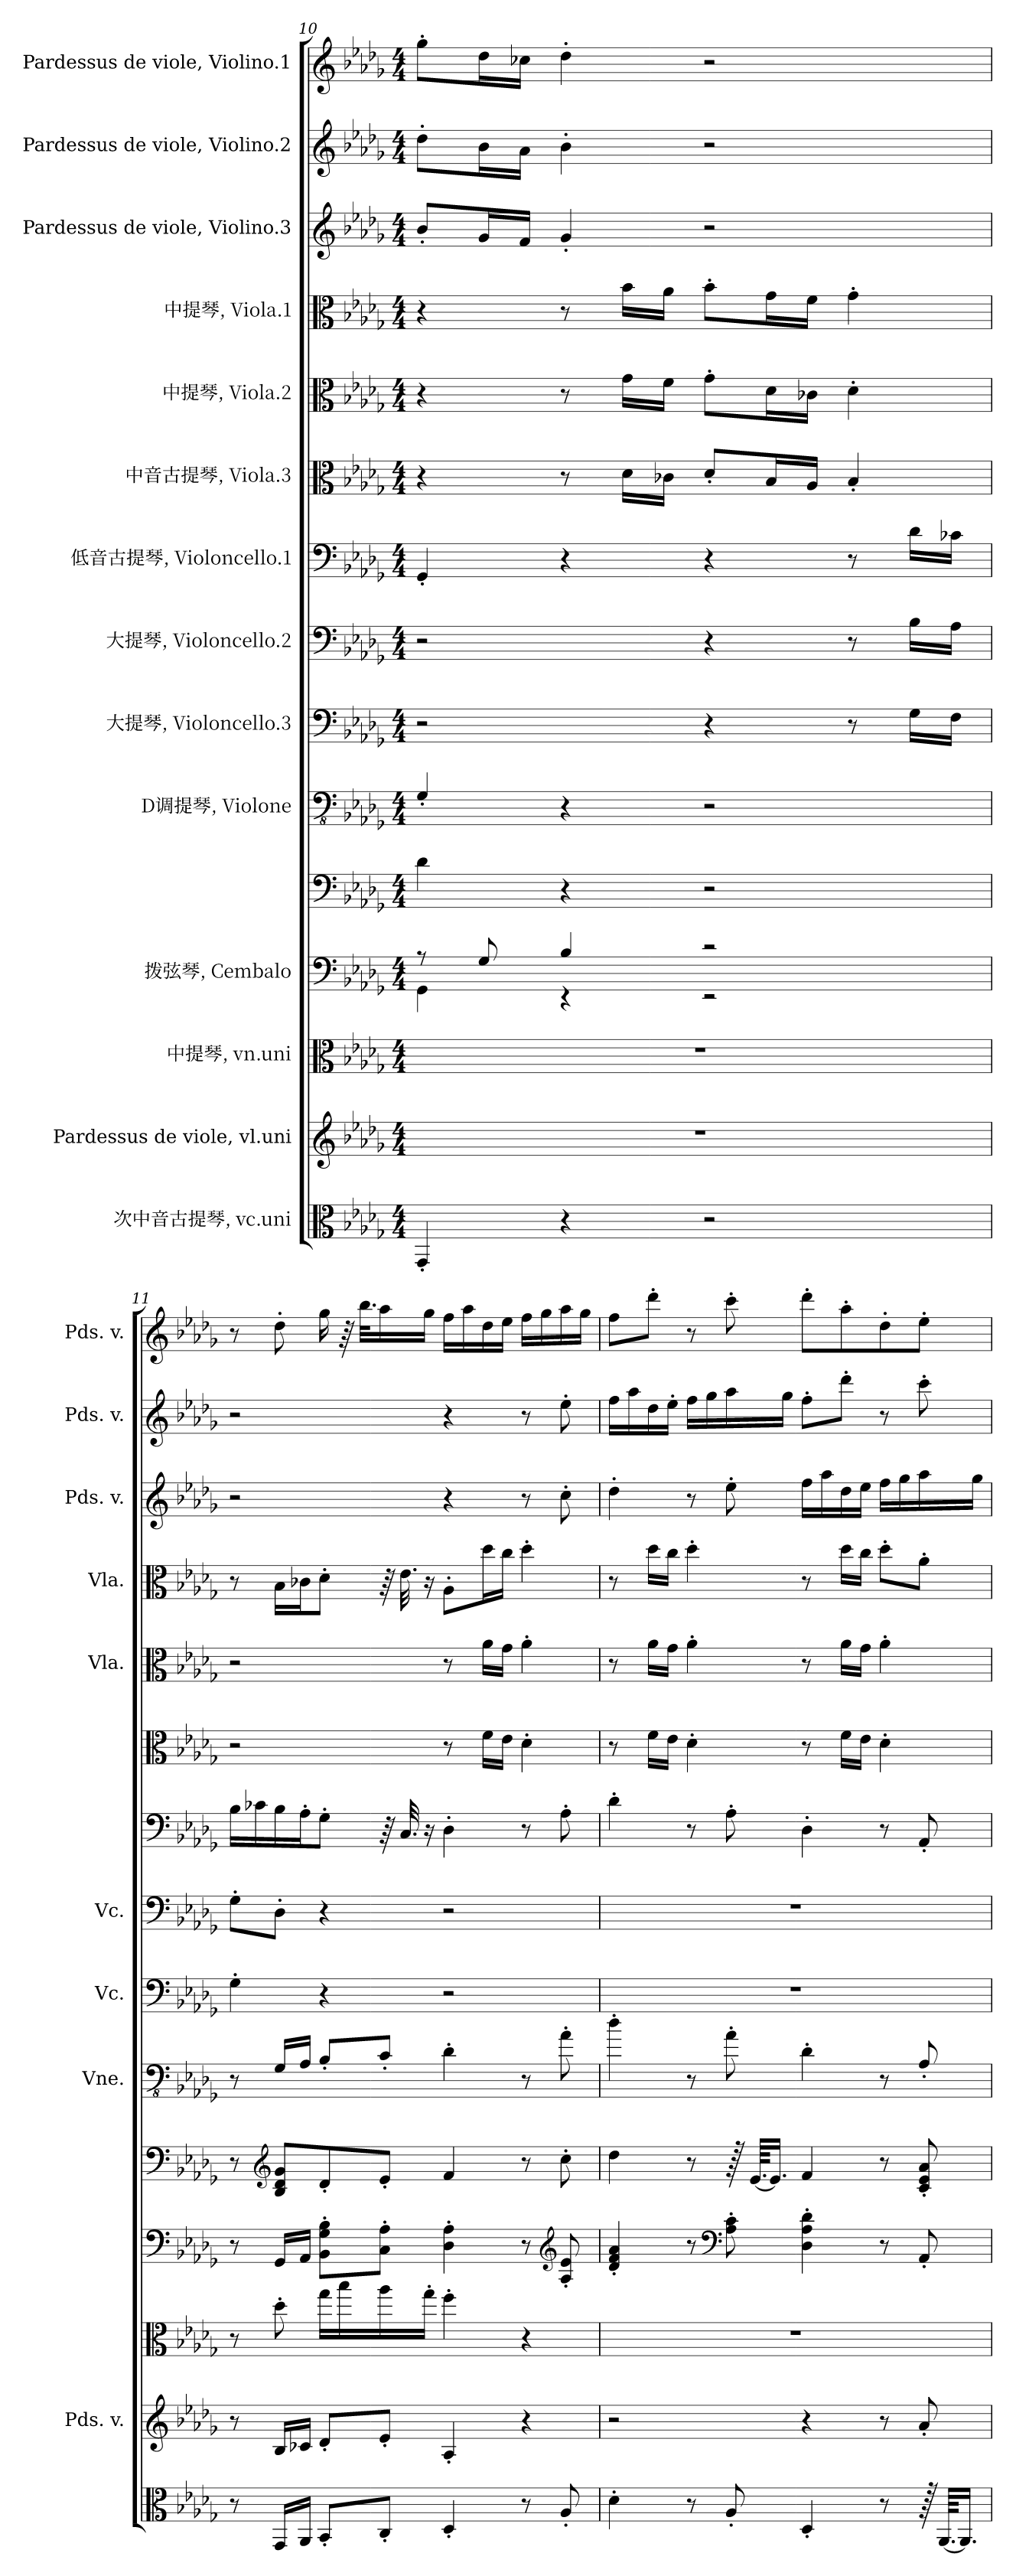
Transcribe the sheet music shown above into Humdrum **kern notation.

**kern	**kern	**kern	**kern	**kern	**kern	**kern	**kern	**kern	**kern	**kern	**kern	**kern	**kern	**kern
*part14	*part13	*part12	*part11	*part11	*part10	*part9	*part8	*part7	*part6	*part5	*part4	*part3	*part2	*part1
*staff15	*staff14	*staff13	*staff12	*staff11	*staff10	*staff9	*staff8	*staff7	*staff6	*staff5	*staff4	*staff3	*staff2	*staff1
*I"次中音古提琴, vc.uni	*I"Pardessus de viole, vl.uni	*I"中提琴, vn.uni	*I"拨弦琴, Cembalo	*	*I"D调提琴, Violone	*I"大提琴, Violoncello.3	*I"大提琴, Violoncello.2	*I"低音古提琴, Violoncello.1	*I"中音古提琴, Viola.3	*I"中提琴, Viola.2	*I"中提琴, Viola.1	*I"Pardessus de viole, Violino.3	*I"Pardessus de viole, Violino.2	*I"Pardessus de viole, Violino.1
*	*I'Pds. v.	*	*	*	*I'Vne.	*I'Vc.	*I'Vc.	*	*	*I'Vla.	*I'Vla.	*I'Pds. v.	*I'Pds. v.	*I'Pds. v.
!!LO:PB:g=z
*clefC3	*clefG2	*clefC3	*clefF4	*clefF4	*clefFv4	*clefF4	*clefF4	*clefF4	*clefC3	*clefC3	*clefC3	*clefG2	*clefG2	*clefG2
*	*	*	*	*	*ITrd7c12	*	*	*	*	*	*	*	*	*
*k[b-e-a-d-g-]	*k[b-e-a-d-g-]	*k[b-e-a-d-g-]	*k[b-e-a-d-g-]	*k[b-e-a-d-g-]	*k[b-e-a-d-g-]	*k[b-e-a-d-g-]	*k[b-e-a-d-g-]	*k[b-e-a-d-g-]	*k[b-e-a-d-g-]	*k[b-e-a-d-g-]	*k[b-e-a-d-g-]	*k[b-e-a-d-g-]	*k[b-e-a-d-g-]	*k[b-e-a-d-g-]
*M4/4	*M4/4	*M4/4	*M4/4	*M4/4	*M4/4	*M4/4	*M4/4	*M4/4	*M4/4	*M4/4	*M4/4	*M4/4	*M4/4	*M4/4
=10	=10	=10	=10	=10	=10	=10	=10	=10	=10	=10	=10	=10	=10	=10
*	*	*	*^	*	*	*	*	*	*	*	*	*	*	*
4GG-'/	1r	1r	8r	4GG-\	4d-\	4GGG-'/	2r	2r	4GG-'/	4r	4r	4r	8b-'/L	8dd-'\L	8gg-'\L
.	.	.	8G-/	.	.	.	.	.	.	.	.	.	16g-/L	16b-\L	16dd-\L
.	.	.	.	.	.	.	.	.	.	.	.	.	16f/JJ	16a-\JJ	16cc-X\JJ
4r	.	.	4B-/	4r	4r	4r	.	.	4r	8r	8r	8r	4g-'/	4b-'\	4dd-'\
.	.	.	.	.	.	.	.	.	.	16d-\LL	16g-\LL	16b-\LL	.	.	.
.	.	.	.	.	.	.	.	.	.	16c-X\JJ	16f\JJ	16a-\JJ	.	.	.
2r	.	.	2r	2r	2r	2r	4r	4r	4r	8d-'/L	8g-'\L	8b-'\L	2r	2r	2r
.	.	.	.	.	.	.	.	.	.	16B-/L	16d-\L	16g-\L	.	.	.
.	.	.	.	.	.	.	.	.	.	16A-/JJ	16c-X\JJ	16f\JJ	.	.	.
.	.	.	.	.	.	.	8r	8r	8r	4B-'/	4d-'\	4g-'\	.	.	.
.	.	.	.	.	.	.	16G-\LL	16B-\LL	16d-\LL	.	.	.	.	.	.
.	.	.	.	.	.	.	16F\JJ	16A-\JJ	16c-X\JJ	.	.	.	.	.	.
*	*	*	*v	*v	*	*	*	*	*	*	*	*	*	*	*
=11	=11	=11	=11	=11	=11	=11	=11	=11	=11	=11	=11	=11	=11	=11
8r	8r	8r	8r	8r	8r	4G-'\	8G-'\L	16B-\LL	2r	2r	8r	2r	2r	8r
.	.	.	.	.	.	.	.	16c-X\	.	.	.	.	.	.
*	*	*	*	*clefG2	*	*	*	*	*	*	*	*	*	*
16GG-/LL	16B-/LL	8dd-'\	16GG-/LL	8B-/ 8d-/ 8g-/L	16GGG-/LL	.	8D-'\J	16B-\	.	.	16B-\LL	.	.	8dd-'\
16AA-/JJ	16c-X/JJ	.	16AA-/JJ	.	16AAA-/JJ	.	.	16A-'\J	.	.	16c-X\J	.	.	.
8BB-'/L	8d-'/L	16gg-\LL	8BB-\' 8G-\' 8B-\'L	8d-'/	8BBB-'/L	4r	4r	8G-'\J	.	.	8d-'\J	.	.	16gg-\
.	.	16bb-\	.	.	.	.	.	.	.	.	.	.	.	64r
.	.	.	.	.	.	.	.	.	.	.	.	.	.	32.bb-\KLL
8C'/J	8e-'/J	16aa-\	8C\' 8A-\'J	8e-'/J	8CC'/J	.	.	64r	.	.	64r	.	.	16aa-\
.	.	.	.	.	.	.	.	32.C/	.	.	32.e-\	.	.	.
.	.	16gg-'\JJ	.	.	.	.	.	16r	.	.	16r	.	.	16gg-\JJ
4D-'/	4A-'/	4ff'\	4D-\' 4A-\'	4f/	4DD-'\	2r	2r	4D-'\	8r	8r	8A-'\L	4r	4r	16ff\LL
.	.	.	.	.	.	.	.	.	.	.	.	.	.	16aa-\
.	.	.	.	.	.	.	.	.	16f\LL	16a-\LL	16dd-\L	.	.	16dd-\
.	.	.	.	.	.	.	.	.	16e-\JJ	16g-\JJ	16cc\JJ	.	.	16ee-\JJ
8r	4r	4r	8r	8r	8r	.	.	8r	4d-'\	4a-'\	4dd-'\	8r	8r	16ff\LL
.	.	.	.	.	.	.	.	.	.	.	.	.	.	16gg-\
*	*	*	*clefG2	*	*	*	*	*	*	*	*	*	*	*
8A-'/	.	.	8A-/' 8e-/'	8cc'\	8AA-'\	.	.	8A-'\	.	.	.	8cc'\	8ee-'\	16aa-\
.	.	.	.	.	.	.	.	.	.	.	.	.	.	16gg-\JJ
!!LO:PB:g=z
=12	=12	=12	=12	=12	=12	=12	=12	=12	=12	=12	=12	=12	=12	=12
4d-'\	2r	1r	4d-/' 4f/' 4a-/'	4dd-\	4D-'\	1r	1r	4d-'\	8r	8r	8r	4dd-'\	16ff\LL	8ff\L
.	.	.	.	.	.	.	.	.	.	.	.	.	16aa-\	.
.	.	.	.	.	.	.	.	.	16f\LL	16a-\LL	16dd-\LL	.	16dd-\	8ddd-'\J
.	.	.	.	.	.	.	.	.	16e-\JJ	16g-\JJ	16cc\JJ	.	16ee-'\JJ	.
8r	.	.	8r	8r	8r	.	.	8r	4d-'\	4a-'\	4dd-'\	8r	16ff\LL	8r
.	.	.	.	.	.	.	.	.	.	.	.	.	16gg-\	.
*	*	*	*clefF4	*	*	*	*	*	*	*	*	*	*	*
8A-'/	.	.	8A-\' 8c\'	128r	8AA-'\	.	.	8A-'\	.	.	.	8ee-'\	16aa-\	8ccc'\
.	.	.	.	[64.e-/KKLL	.	.	.	.	.	.	.	.	.	.
.	.	.	.	16.e-/JJ]	.	.	.	.	.	.	.	.	.	.
.	.	.	.	.	.	.	.	.	.	.	.	.	16gg-\JJ	.
4D-'/	4r	.	4D-\' 4A-\' 4d-\'	4f/	4DD-'\	.	.	4D-'\	8r	8r	8r	16ff\LL	8ff'\L	8ddd-'\L
.	.	.	.	.	.	.	.	.	.	.	.	16aa-\	.	.
.	.	.	.	.	.	.	.	.	16f\LL	16a-\LL	16dd-\LL	16dd-\	8ddd-'\J	8aa-'\
.	.	.	.	.	.	.	.	.	16e-\JJ	16g-\JJ	16cc\JJ	16ee-\JJ	.	.
8r	8r	.	8r	8r	8r	.	.	8r	4d-'\	4a-'\	8dd-'\L	16ff\LL	8r	8dd-'\
.	.	.	.	.	.	.	.	.	.	.	.	16gg-\	.	.
128r	8a-'/	.	8AA-'/	8c/' 8e-/' 8a-/'	8AAA-'/	.	.	8AA-'/	.	.	8a-'\J	16aa-\	8ccc'\	8ee-'\J
[64.AA-/KKLL	.	.	.	.	.	.	.	.	.	.	.	.	.	.
16.AA-/JJ]	.	.	.	.	.	.	.	.	.	.	.	.	.	.
.	.	.	.	.	.	.	.	.	.	.	.	16gg-\JJ	.	.
=	=	=	=	=	=	=	=	=	=	=	=	=	=	=
*-	*-	*-	*-	*-	*-	*-	*-	*-	*-	*-	*-	*-	*-	*-
